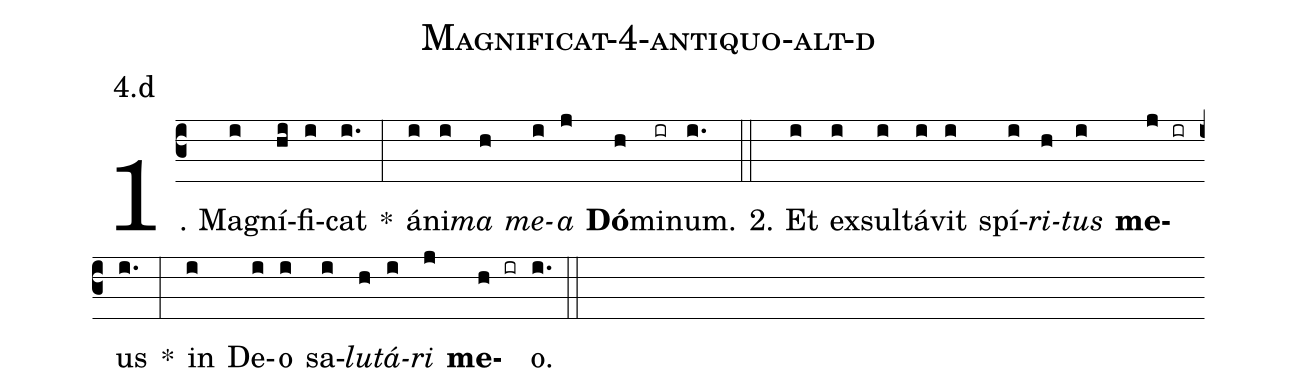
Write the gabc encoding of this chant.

name: Magnificat-4-antiquo-alt-d;
annotation: 4.d;
%%
(c3)1. Ma(i)gní(hi)fi(i)cat(i.) *(:) á(i)ni(i)<i>ma</i>(h) <i>me</i>(i)<i>a</i>(j) <b>Dó</b>(h)mi(ir)num.(i.) (::)
2. Et(i) ex(i)sul(i)tá(i)vit(i) spí(i)<i>ri</i>(h)<i>tus</i>(i) <b>me</b>(j ir)us(i.) *(:) in(i) De(i)o(i) sa(i)<i>lu</i>(h)<i>tá</i>(i)<i>ri</i>(j) <b>me</b>(h ir)o.(i.) (::)
